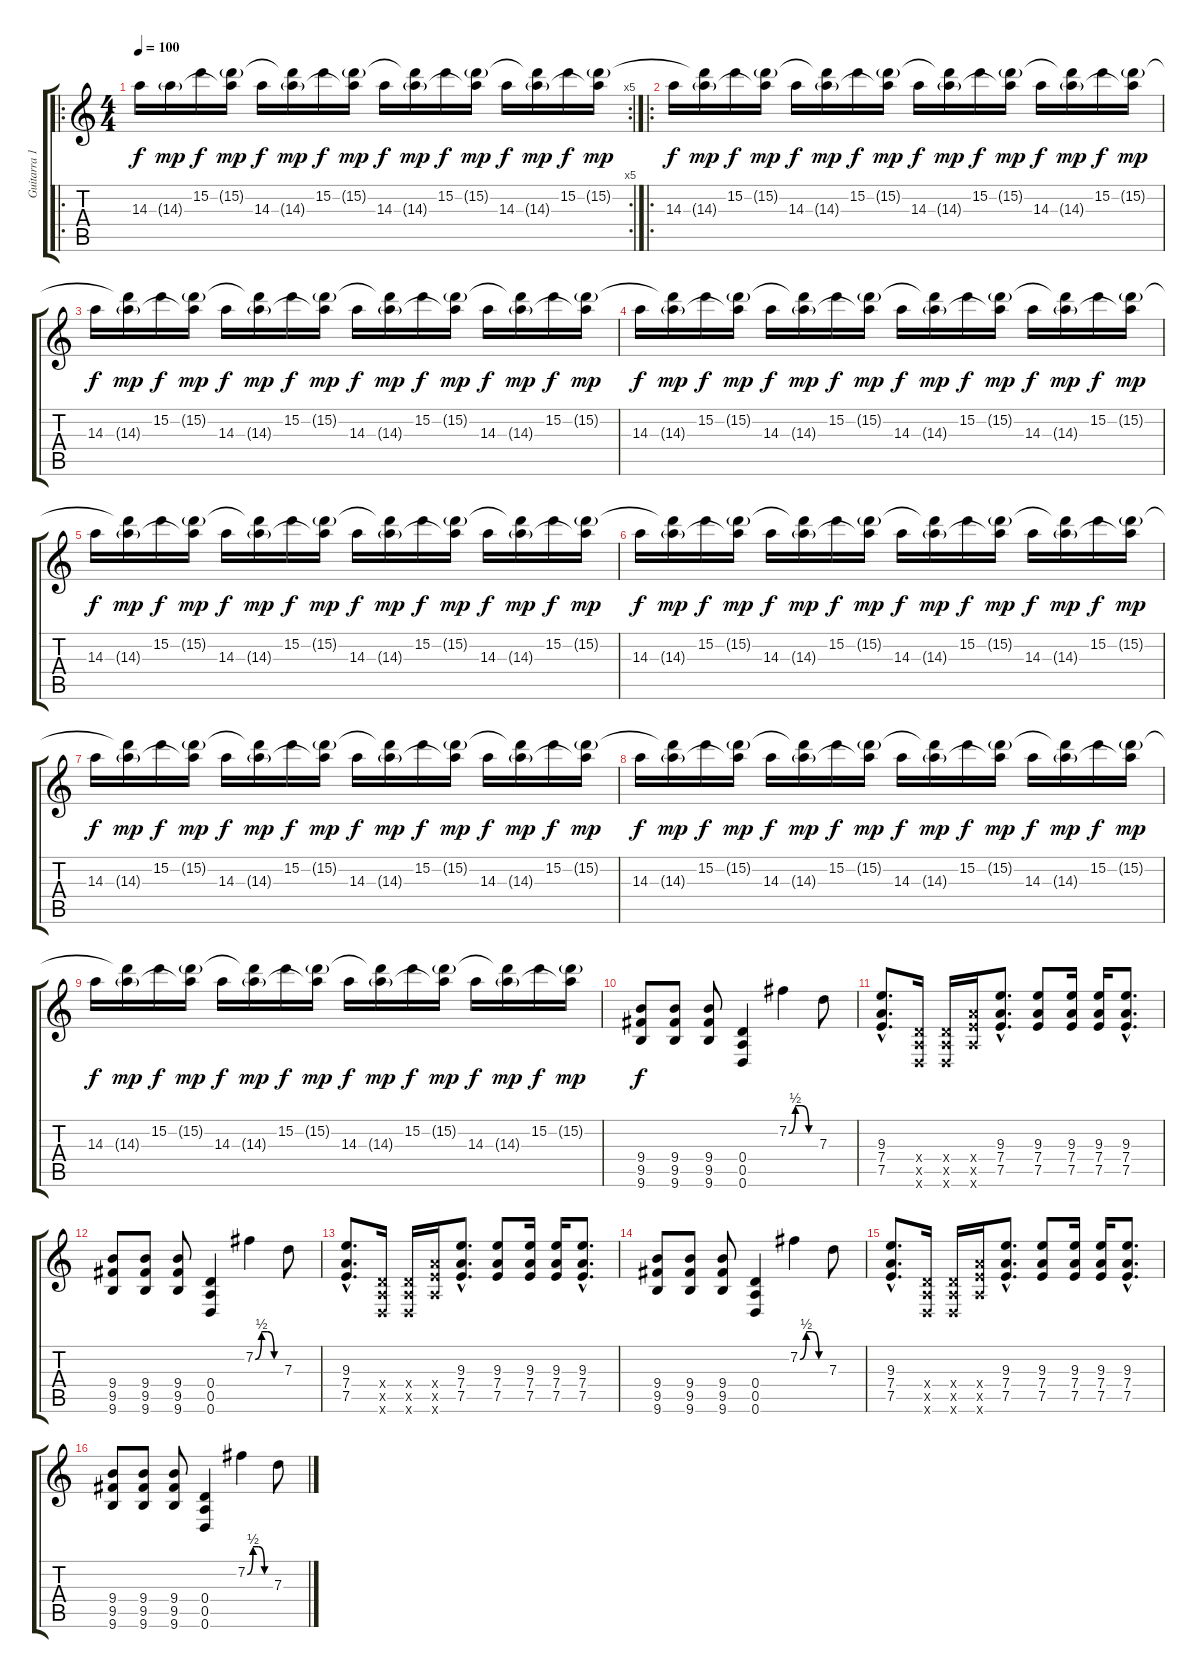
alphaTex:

\track ("Guitarra 1" "Guitarra 1") {instrument overdrivenguitar}
\staff {score tabs}
\tuning (E4 B3 G3 D3 A2 D2) {hide}
\ro
\rc 5
\ts (4 4)
\tempo 100
\clef g2
\ks c
14.3.16{dy f instrument overdrivenguitar} 14.3{g}.16{dy mp} 15.2.16{dy f} (15.2{g} 14.3{t}).16{dy mp} 14.3.16{dy f} (15.2{t} 14.3{g}).16{dy mp} 15.2.16{dy f} (15.2{g} 14.3{t}).16{dy mp} 14.3.16{dy f} (15.2{t} 14.3{g}).16{dy mp} 15.2.16{dy f} (15.2{g} 14.3{t}).16{dy mp} 14.3.16{dy f} (15.2{t} 14.3{g}).16{dy mp} 15.2.16{dy f} (15.2{g} 14.3{t}).16{dy mp} |
\ro
14.3.16{dy f} (15.2{t} 14.3{g}).16{dy mp} 15.2.16{dy f} (15.2{g} 14.3{t}).16{dy mp} 14.3.16{dy f} (15.2{t} 14.3{g}).16{dy mp} 15.2.16{dy f} (15.2{g} 14.3{t}).16{dy mp} 14.3.16{dy f} (15.2{t} 14.3{g}).16{dy mp} 15.2.16{dy f} (15.2{g} 14.3{t}).16{dy mp} 14.3.16{dy f} (15.2{t} 14.3{g}).16{dy mp} 15.2.16{dy f} (15.2{g} 14.3{t}).16{dy mp} |
14.3.16{dy f} (15.2{t} 14.3{g}).16{dy mp} 15.2.16{dy f} (15.2{g} 14.3{t}).16{dy mp} 14.3.16{dy f} (15.2{t} 14.3{g}).16{dy mp} 15.2.16{dy f} (15.2{g} 14.3{t}).16{dy mp} 14.3.16{dy f} (15.2{t} 14.3{g}).16{dy mp} 15.2.16{dy f} (15.2{g} 14.3{t}).16{dy mp} 14.3.16{dy f} (15.2{t} 14.3{g}).16{dy mp} 15.2.16{dy f} (15.2{g} 14.3{t}).16{dy mp} |
14.3.16{dy f} (15.2{t} 14.3{g}).16{dy mp} 15.2.16{dy f} (15.2{g} 14.3{t}).16{dy mp} 14.3.16{dy f} (15.2{t} 14.3{g}).16{dy mp} 15.2.16{dy f} (15.2{g} 14.3{t}).16{dy mp} 14.3.16{dy f} (15.2{t} 14.3{g}).16{dy mp} 15.2.16{dy f} (15.2{g} 14.3{t}).16{dy mp} 14.3.16{dy f} (15.2{t} 14.3{g}).16{dy mp} 15.2.16{dy f} (15.2{g} 14.3{t}).16{dy mp} |
14.3.16{dy f} (15.2{t} 14.3{g}).16{dy mp} 15.2.16{dy f} (15.2{g} 14.3{t}).16{dy mp} 14.3.16{dy f} (15.2{t} 14.3{g}).16{dy mp} 15.2.16{dy f} (15.2{g} 14.3{t}).16{dy mp} 14.3.16{dy f} (15.2{t} 14.3{g}).16{dy mp} 15.2.16{dy f} (15.2{g} 14.3{t}).16{dy mp} 14.3.16{dy f} (15.2{t} 14.3{g}).16{dy mp} 15.2.16{dy f} (15.2{g} 14.3{t}).16{dy mp} |
14.3.16{dy f} (15.2{t} 14.3{g}).16{dy mp} 15.2.16{dy f} (15.2{g} 14.3{t}).16{dy mp} 14.3.16{dy f} (15.2{t} 14.3{g}).16{dy mp} 15.2.16{dy f} (15.2{g} 14.3{t}).16{dy mp} 14.3.16{dy f} (15.2{t} 14.3{g}).16{dy mp} 15.2.16{dy f} (15.2{g} 14.3{t}).16{dy mp} 14.3.16{dy f} (15.2{t} 14.3{g}).16{dy mp} 15.2.16{dy f} (15.2{g} 14.3{t}).16{dy mp} |
14.3.16{dy f} (15.2{t} 14.3{g}).16{dy mp} 15.2.16{dy f} (15.2{g} 14.3{t}).16{dy mp} 14.3.16{dy f} (15.2{t} 14.3{g}).16{dy mp} 15.2.16{dy f} (15.2{g} 14.3{t}).16{dy mp} 14.3.16{dy f} (15.2{t} 14.3{g}).16{dy mp} 15.2.16{dy f} (15.2{g} 14.3{t}).16{dy mp} 14.3.16{dy f} (15.2{t} 14.3{g}).16{dy mp} 15.2.16{dy f} (15.2{g} 14.3{t}).16{dy mp} |
14.3.16{dy f} (15.2{t} 14.3{g}).16{dy mp} 15.2.16{dy f} (15.2{g} 14.3{t}).16{dy mp} 14.3.16{dy f} (15.2{t} 14.3{g}).16{dy mp} 15.2.16{dy f} (15.2{g} 14.3{t}).16{dy mp} 14.3.16{dy f} (15.2{t} 14.3{g}).16{dy mp} 15.2.16{dy f} (15.2{g} 14.3{t}).16{dy mp} 14.3.16{dy f} (15.2{t} 14.3{g}).16{dy mp} 15.2.16{dy f} (15.2{g} 14.3{t}).16{dy mp} |
14.3.16{dy f} (15.2{t} 14.3{g}).16{dy mp} 15.2.16{dy f} (15.2{g} 14.3{t}).16{dy mp} 14.3.16{dy f} (15.2{t} 14.3{g}).16{dy mp} 15.2.16{dy f} (15.2{g} 14.3{t}).16{dy mp} 14.3.16{dy f} (15.2{t} 14.3{g}).16{dy mp} 15.2.16{dy f} (15.2{g} 14.3{t}).16{dy mp} 14.3.16{dy f} (15.2{t} 14.3{g}).16{dy mp} 15.2.16{dy f} (15.2{g} 14.3{t}).16{dy mp} |
(9.4 9.5 9.6).8{dy f volume 12} (9.4 9.5 9.6).8 (9.4 9.5 9.6).8 (0.4 0.5 0.6).4 7.2{be (custom 0 0 15 2 30 2 45 0 60 0)}.4 7.3.8 |
(9.3{hac} 7.4{hac} 7.5{hac}).8{d} (0.4{x} 0.5{x} 0.6{x}).16 (0.4{x} 0.5{x} 0.6{x}).16 (7.4{x} 7.5{x} 7.6{x}).16 (9.3{hac} 7.4{hac} 7.5{hac}).8{d} (9.3 7.4 7.5).8 (9.3 7.4 7.5).16 (9.3 7.4 7.5).16 (9.3{hac} 7.4{hac} 7.5{hac}).8{d} |
(9.4 9.5 9.6).8 (9.4 9.5 9.6).8 (9.4 9.5 9.6).8 (0.4 0.5 0.6).4 7.2{be (custom 0 0 15 2 30 2 45 0 60 0)}.4 7.3.8 |
(9.3{hac} 7.4{hac} 7.5{hac}).8{d} (0.4{x} 0.5{x} 0.6{x}).16 (0.4{x} 0.5{x} 0.6{x}).16 (7.4{x} 7.5{x} 7.6{x}).16 (9.3{hac} 7.4{hac} 7.5{hac}).8{d} (9.3 7.4 7.5).8 (9.3 7.4 7.5).16 (9.3 7.4 7.5).16 (9.3{hac} 7.4{hac} 7.5{hac}).8{d} |
(9.4 9.5 9.6).8 (9.4 9.5 9.6).8 (9.4 9.5 9.6).8 (0.4 0.5 0.6).4 7.2{be (custom 0 0 15 2 30 2 45 0 60 0)}.4 7.3.8 |
(9.3{hac} 7.4{hac} 7.5{hac}).8{d} (0.4{x} 0.5{x} 0.6{x}).16 (0.4{x} 0.5{x} 0.6{x}).16 (7.4{x} 7.5{x} 7.6{x}).16 (9.3{hac} 7.4{hac} 7.5{hac}).8{d} (9.3 7.4 7.5).8 (9.3 7.4 7.5).16 (9.3 7.4 7.5).16 (9.3{hac} 7.4{hac} 7.5{hac}).8{d} |
(9.4 9.5 9.6).8 (9.4 9.5 9.6).8 (9.4 9.5 9.6).8 (0.4 0.5 0.6).4 7.2{be (custom 0 0 15 2 30 2 45 0 60 0)}.4 7.3.8
